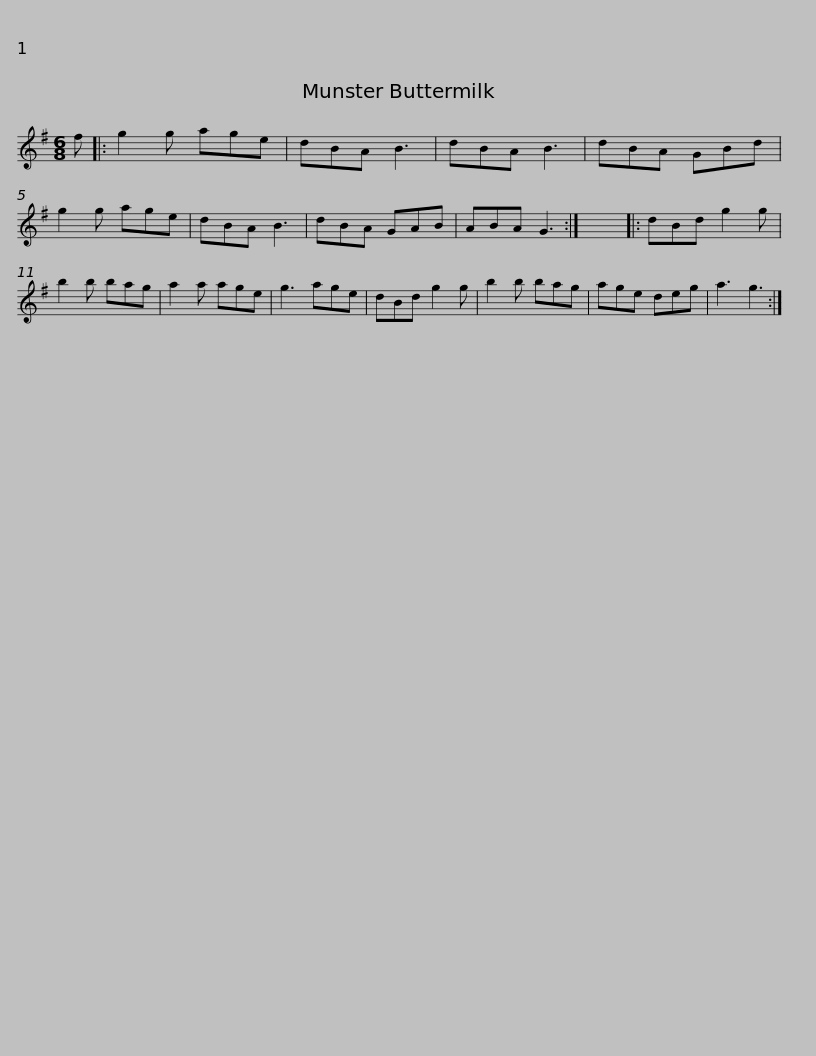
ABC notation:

X:1
L:1/8
M:6/8
I:linebreak $
K:G
V:1 treble
V:1
 f |: g2 g age | dBA B3 | dBA B3 | dBA GBd | %5
 g2 g age | dBA B3 | dBA GAB | ABA G3 :|$ x6 |: %10
 dBd g2 g | b2 b bag | a2 a age | g3 age | dBd g2 g | %15
 b2 b bag | age deg |$ a3 g3 :| %18
